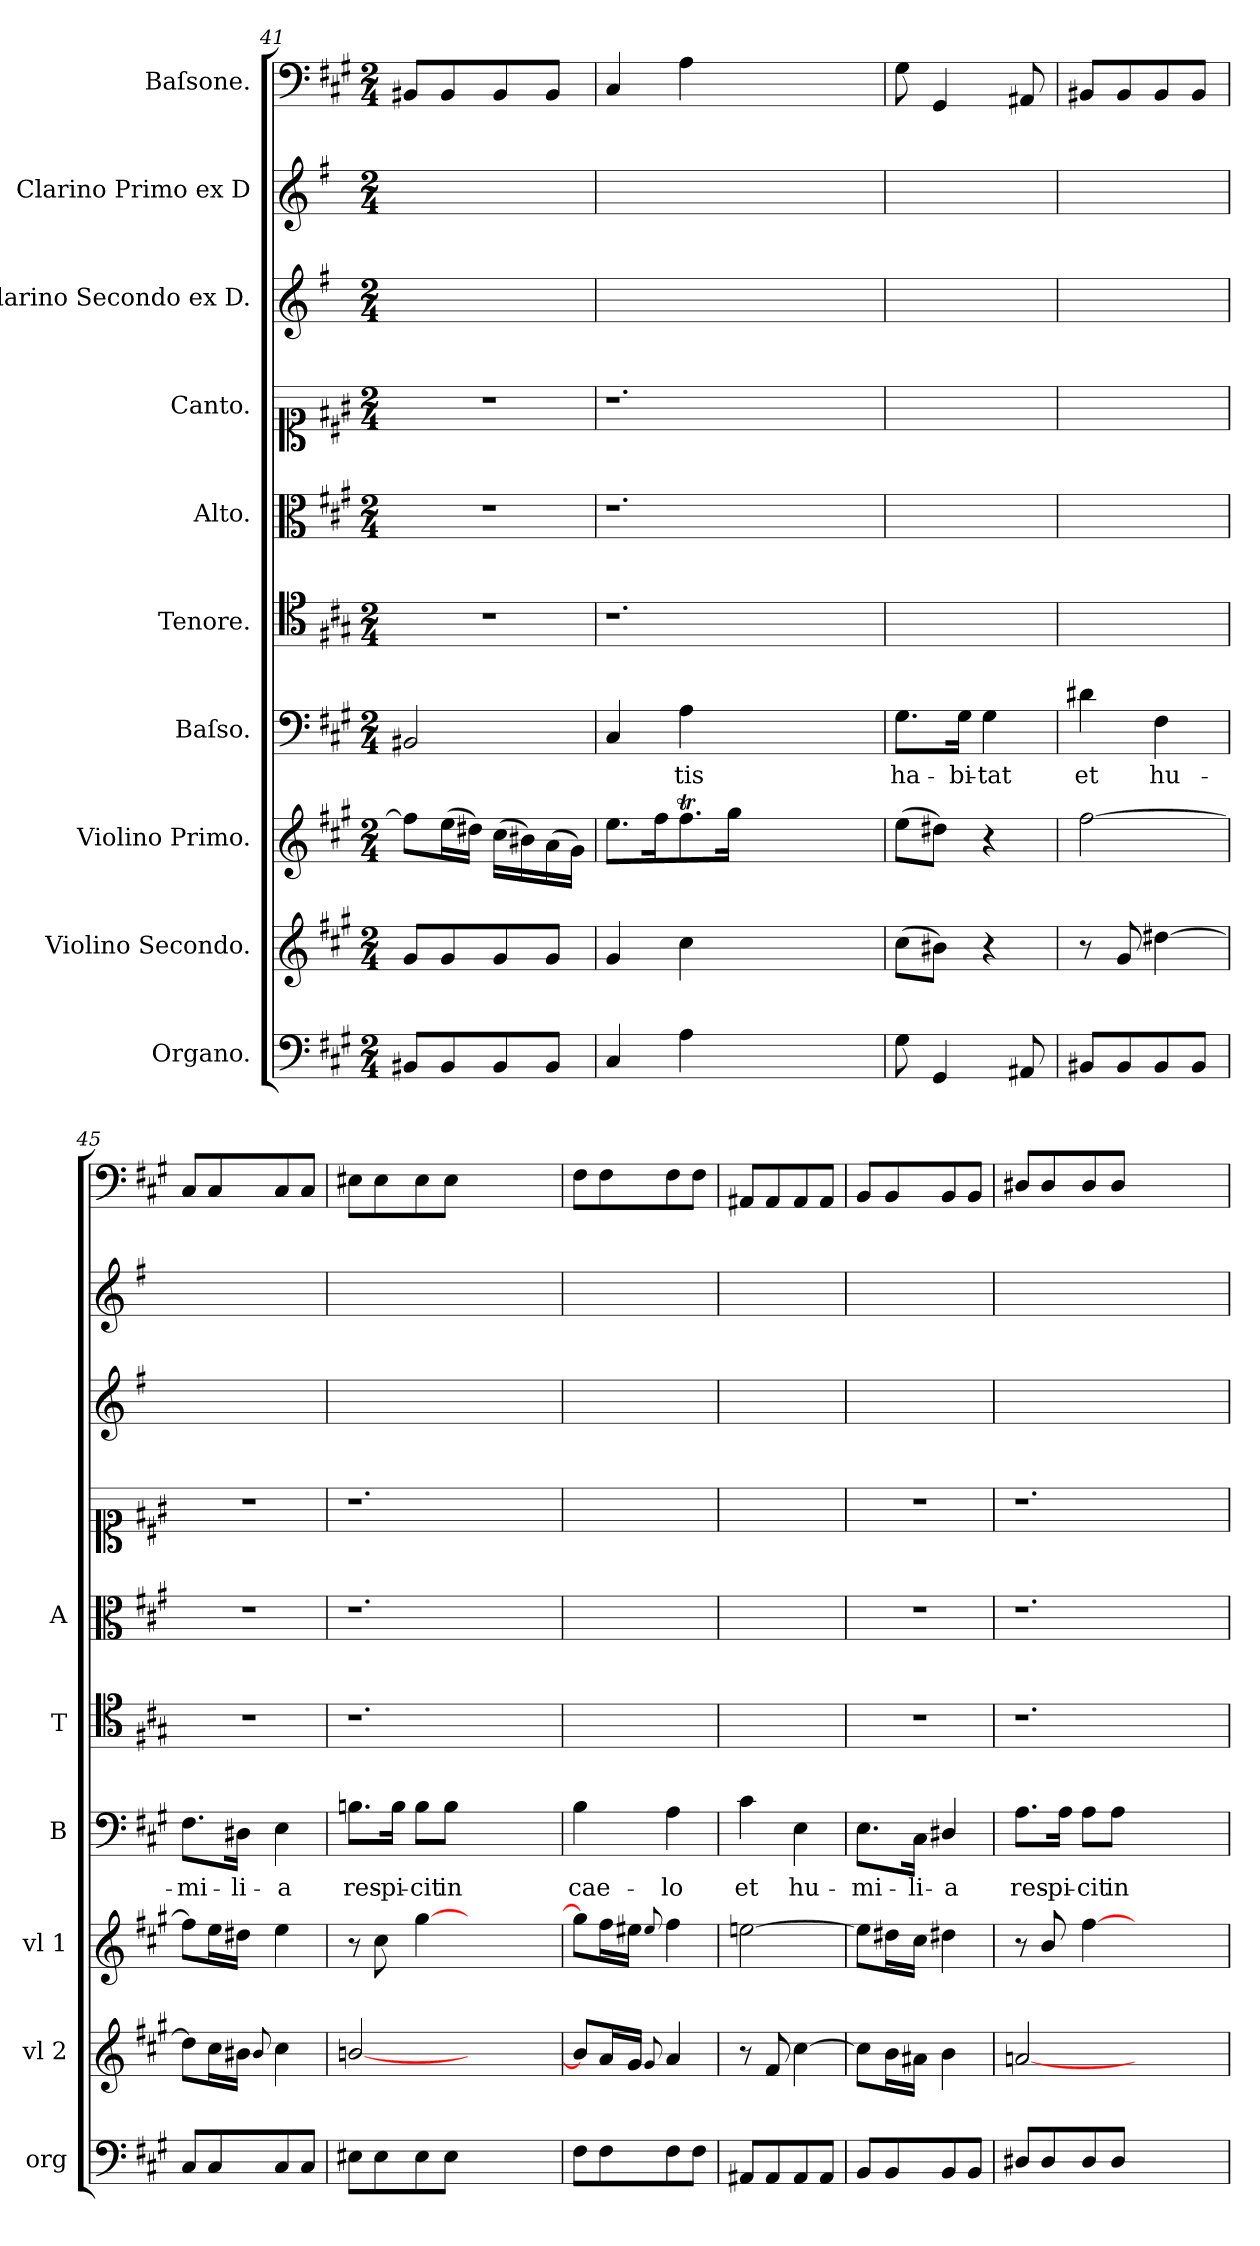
**kern	**kern	**kern	**kern	**text	**kern	**kern	**kern	**kern	**kern	**kern
*part10	*part9	*part8	*part7	*part7	*part6	*part5	*part4	*part3	*part2	*part1
*staff10	*staff9	*staff8	*staff7	*staff7	*staff6	*staff5	*staff4	*staff3	*staff2	*staff1
*I"Organo.	*I"Violino Secondo.	*I"Violino Primo.	*I"Baſso.	*	*I"Tenore.	*I"Alto.	*I"Canto.	*I"Clarino Secondo ex D.	*I"Clarino Primo ex D	*I"Baſsone.
*I'org	*I'vl 2	*I'vl 1	*I'B	*	*I'T	*I'A	*	*	*	*
*clefF4	*clefG2	*clefG2	*clefF4	*	*clefC4	*clefC3	*clefC1	*clefG2	*clefG2	*clefF4
*	*	*	*	*	*	*	*	*ITrd-1c-2	*ITrd-1c-2	*
*k[f#c#g#]	*k[f#c#g#]	*k[f#c#g#]	*k[f#c#g#]	*	*k[f#c#g#]	*k[f#c#g#]	*k[f#c#g#]	*k[f#c#g#]	*k[f#c#g#]	*k[f#c#g#]
*A:	*A:	*A:	*A:	*	*A:	*A:	*A:	*A:	*A:	*A:
*M2/4	*M2/4	*M2/4	*M2/4	*	*M2/4	*M2/4	*M2/4	*M2/4	*M2/4	*M2/4
=41	=41	=41	=41	=41	=41	=41	=41	=41	=41	=41
8BB#X/L	8g#/L	8ff#\L]	2BB#X/	.	2r	2r	2r	2ryy	2ryy	8BB#X/L
8BB#/	8g#/	(16ee\L	.	.	.	.	.	.	.	8BB#/
.	.	16dd#X\JJ)	.	.	.	.	.	.	.	.
8BB#/	8g#/	(16cc#\LL	.	.	.	.	.	.	.	8BB#/
.	.	16b#X\)	.	.	.	.	.	.	.	.
8BB#/J	8g#/J	(16a\	.	.	.	.	.	.	.	8BB#/J
.	.	16g#\JJ)	.	.	.	.	.	.	.	.
=42	=42	=42	=42	=42	=42	=42	=42	=42	=42	=42
4C#/	4g#/	8.ee\L	4C#/	.	1.r	1.r	1.r	2ryy	2ryy	4C#/
.	.	16ff#\K	.	.	.	.	.	.	.	.
4A\	4cc#\	8.ff#T\	4A\	tis	.	.	.	.	.	4A\
.	.	16gg#\Jk	.	.	.	.	.	.	.	.
1ryy	1ryy	1ryy	1ryy	.	.	.	.	1ryy	1ryy	1ryy
=43	=43	=43	=43	=43	=43	=43	=43	=43	=43	=43
8G#\	(8cc#\L	(8ee\L	8.G#\L	ha-	2ryy	2ryy	2ryy	2ryy	2ryy	8G#\
4GG#/	8b#X\J)	8dd#X\J)	.	.	.	.	.	.	.	4GG#/
.	.	.	16G#\Jk	-bi-	.	.	.	.	.	.
.	4r	4r	4G#\	-tat	.	.	.	.	.	.
8AA#X/	.	.	.	.	.	.	.	.	.	8AA#X/
=44	=44	=44	=44	=44	=44	=44	=44	=44	=44	=44
8BB#X/L	8r	[2ff#\	4d#X\	et	2ryy	2ryy	2ryy	2ryy	2ryy	8BB#X/L
8BB#/	8g#/	.	.	.	.	.	.	.	.	8BB#/
8BB#/	[4dd#X\	.	4F#\	hu-	.	.	.	.	.	8BB#/
8BB#/J	.	.	.	.	.	.	.	.	.	8BB#/J
=45	=45	=45	=45	=45	=45	=45	=45	=45	=45	=45
8C#/L	8dd#\L]	8ff#\L]	8.F#\L	-mi-	2r	2r	2r	2ryy	2ryy	8C#/L
8C#/	16cc#\L	16ee\L	.	.	.	.	.	.	.	8C#/
.	16b#X\JJ	16dd#X\JJ	16D#X\Jk	-li-	.	.	.	.	.	.
.	8qqb#/	.	.	.	.	.	.	.	.	.
8C#/	4cc#\	4ee\	4E\	-a	.	.	.	.	.	8C#/
8C#/J	.	.	.	.	.	.	.	.	.	8C#/J
=46	=46	=46	=46	=46	=46	=46	=46	=46	=46	=46
8E#X\L	[2bn/	8r	8.Bn\L	res-	1.r	1.r	1.r	2ryy	2ryy	8E#X\L
8E#\	.	8cc#\	.	.	.	.	.	.	.	8E#\
.	.	.	16B\Jk	-pi-	.	.	.	.	.	.
8E#\	.	[4gg#\	8B\L	-cit	.	.	.	.	.	8E#\
8E#\J	.	.	8B\J	in	.	.	.	.	.	8E#\J
1ryy	1ryy	1ryy	1ryy	.	.	.	.	1ryy	1ryy	1ryy
=47	=47	=47	=47	=47	=47	=47	=47	=47	=47	=47
8F#\L	8b/L]	8gg#\L]	4B\	cae-	2ryy	2ryy	2ryy	2ryy	2ryy	8F#\L
8F#\	16a/L	16ff#\L	.	.	.	.	.	.	.	8F#\
.	16g#/JJ	16ee#X\JJ	.	.	.	.	.	.	.	.
.	8qqg#/	8qqee#/	.	.	.	.	.	.	.	.
8F#\	4a/	4ff#\	4A\	-lo	.	.	.	.	.	8F#\
8F#\J	.	.	.	.	.	.	.	.	.	8F#\J
=48	=48	=48	=48	=48	=48	=48	=48	=48	=48	=48
8AA#X/L	8r	[2een\	4c#\	et	2ryy	2ryy	2ryy	2ryy	2ryy	8AA#X/L
8AA#/	8f#/	.	.	.	.	.	.	.	.	8AA#/
8AA#/	[4cc#\	.	4E\	hu-	.	.	.	.	.	8AA#/
8AA#/J	.	.	.	.	.	.	.	.	.	8AA#/J
=49	=49	=49	=49	=49	=49	=49	=49	=49	=49	=49
8BB/L	8cc#\L]	8ee\L]	8.E\L	-mi-	2r	2r	2r	2ryy	2ryy	8BB/L
8BB/	16b\L	16dd#X\L	.	.	.	.	.	.	.	8BB/
.	16a#X\JJ	16cc#\JJ	16C#\Jk	-li-	.	.	.	.	.	.
8BB/	4b\	4dd#X\	4D#X/	-a	.	.	.	.	.	8BB/
8BB/J	.	.	.	.	.	.	.	.	.	8BB/J
=50	=50	=50	=50	=50	=50	=50	=50	=50	=50	=50
8D#X/L	[2an/	8r	8.A\L	res-	1.r	1.r	1.r	2ryy	2ryy	8D#X/L
8D#/	.	8b/	.	.	.	.	.	.	.	8D#/
.	.	.	16A\Jk	-pi-	.	.	.	.	.	.
8D#/	.	[4ff#\	8A\L	-cit	.	.	.	.	.	8D#/
8D#/J	.	.	8A\J	in	.	.	.	.	.	8D#/J
1ryy	1ryy	1ryy	1ryy	.	.	.	.	1ryy	1ryy	1ryy
=	=	=	=	=	=	=	=	=	=	=
*-	*-	*-	*-	*-	*-	*-	*-	*-	*-	*-
